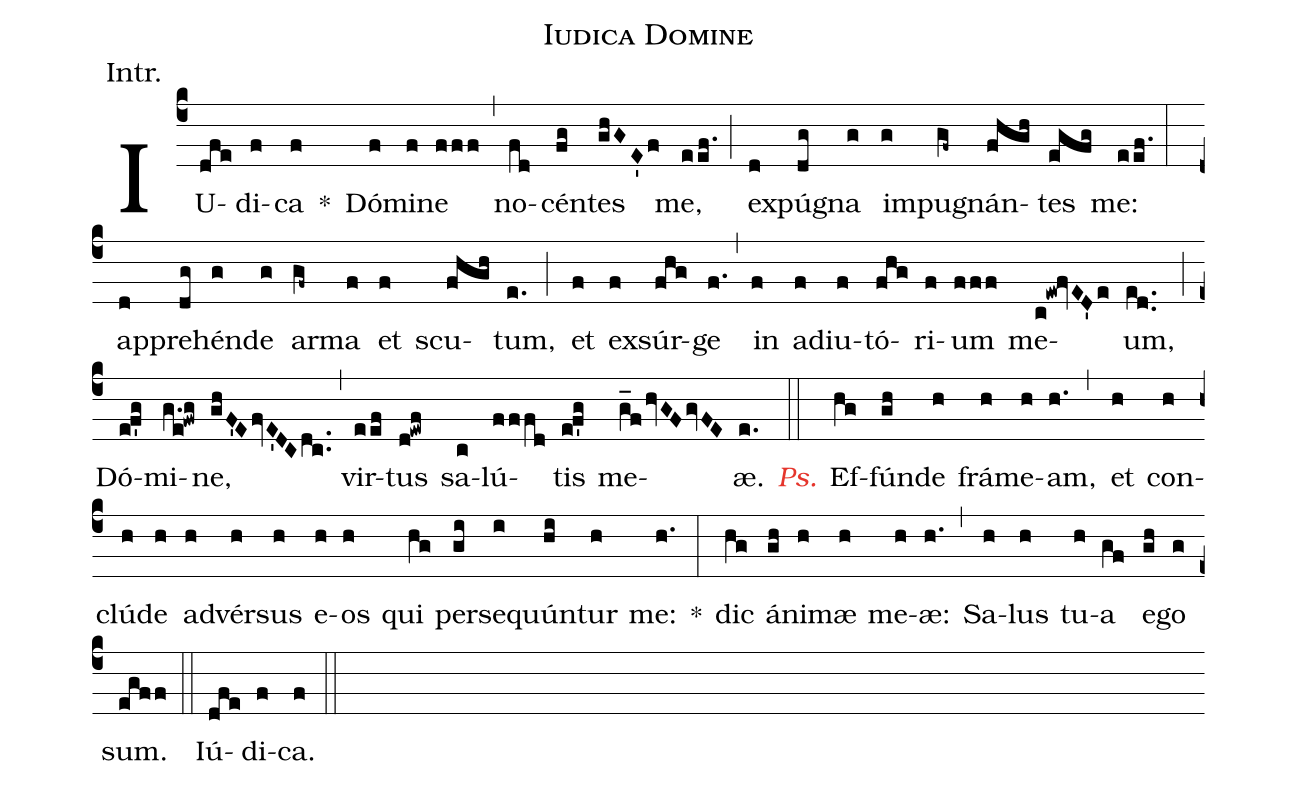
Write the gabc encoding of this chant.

name:Iudica Domine;
annotation:Intr.;
mode:4;
office-part:Introit;
%%
(c4) IU(dfe)di(f)ca(f) *()
Dó(f)mi(f)ne(fff) (,)
no(fd)cén(fg)tes(ghGE'f) me,(eef.) (;)
ex(d)pú(dg)gna(g) im(g)pu(gf~)gnán(fhgh)tes(egfg) me:(eef.) (:)
ap(d)pre(dg)hén(g)de(g) ar(gf~)ma(f) et(f) scu(fhgh)tum,(e.) (;)
et(f) ex(f)súr(fhg)ge(f.) (,)
in(f) ad(f)iu(f)tó(fhg)ri(f)um(fff) me(c!ew!fvED'e)um,(ed..) (;)
Dó(e!f'g)mi(g.e!fwg)ne,(ghF'EfvE'DCdc..) (,)
vir(eef)tus(d!ewf) sa(c)lú(fffd)tis(e!f'g) me(g_f/hvGFgvFE)æ.(e.) <c><i>Ps.</i></c>(::)
Ef(hg)fún(gh)de(h) frá(h)me(h)am,(h.) (,)
et(h) con(h)clú(h)de(h) ad(h)vér(h)sus(h) e(h)os(h) qui(hg) per(gi)se(i)quún(hi)tur(h) me:(h.) *(:)
dic(hg) á(gh)ni(h)mæ(h) me(h)æ:(h.) (,)
Sa(h)lus(h) tu(h)a(gf) e(gh)go(g) sum.(egff) (::)
Iú(dfe)di(f)ca.(f) (::)
